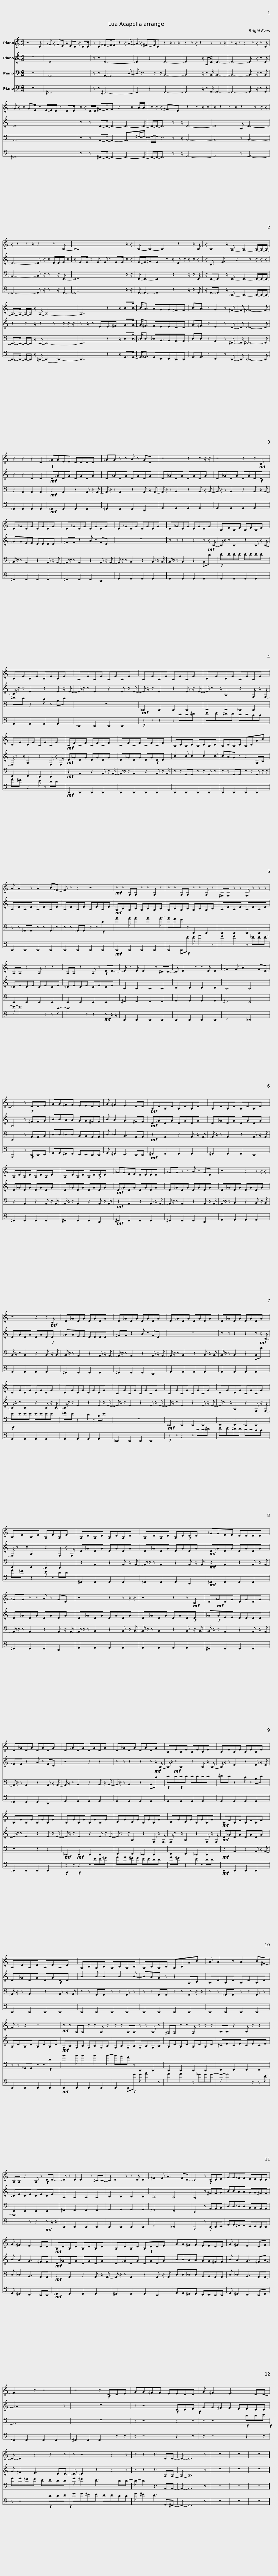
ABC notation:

X:1
%%score 1 2 3 4
L:1/8
M:4/4
I:linebreak $
K:C
V:1 treble
V:2 treble
V:3 bass
V:4 bass
V:1
 z7 D | _G z/ GE z/ ED z/ DD/ | z D ^F-F/F z2 z/ A- | A z/ ^F-F/D z2 z/ z z/ |$ z2 z z/ z2 z z z/ | %5
 z z/ z z2 z z/ z D | _G/ z/ z/ GE/ z E/-E/D/ z DD/ |$ z/ z/ D/-D/ ^F-F/F z2 z/ A/-A/ | z/ z/ z/ ^F3/2D z2 z z/ z/ | z/ z2 z z/ z2 z z/ z/ |$ %10
 z/ z2 z z/ z2 z B,- | B,7 z/ z/ | B,- B,2- B,2 z2 z/ B,/ |$ z/ B,2 z/ A,3/2- A,2- A,/-A,/-A,/- | A,->A,- A,/-A,/ z/ A,/- A,4- | %15
 A,7/2 z2 z/ B>B- |$ B<A AG3/2G^F3/2F | B3/2A3/2 z G2 z ^F- | F/ ^F7- F/ | z2 z2 z2 D2 | %20
!f! _GGEE DDDD |$ _GG z z A z GD | z4 z2 z z/ z/ | z4 z2 z!mf! B, |$ D_GDG DGDG | %25
 D_GDG DGDG | D_GDG DGDG |$ D_GDG DGDG | B,EB,E B,EB,E | B,EB,E B,EB,E |$ %30
 A,EA,E A,EA,E | A,EA,E A,EA,E | B,EB,E A,EA,E |$ B,EB,E A,EA,E |!mf! A,DA,D A,DA,D | %35
 A,DA,D A,DA,D |$ G,B,G,B, G,B,G,B, | G,B,G,B, G,B,GB | A A2 z A2 B^F- | F z z2 z4 |$ %40
!mf! z z G,G, z z G, z | z z G,G, z z G, z | ^F,F, z z F, z z z | A,A, z2 A, z z2 |$ A,A, z2 A, z!f! DD- | %45
 D z D D2 z ^CC- | C D2 z z D D2 | ^F2 F A3 FD- | D4 z!f! DDE |$ GG^FF EEDD | %50
 G ^F2 E3 DD |!mf! A,DA,D A,DA,D | A,DA,D A,DA,D |$ A,DA,D A,DA,D | A,DA,D A,D!f!DD | %55
 _GGEE DDDD |$ _GG z z A z GD | z4 z2 z z/ z/ | z4 z2 z!mf! B, |$ D_GDG DGDG | %60
 D_GDG DGDG | D_GDG DGDG |$ D_GDG DGDG | B,EB,E B,EB,E | B,EB,E B,EB,E |$ %65
 A,EA,E A,EA,E | A,EA,E A,EA,E | B,EB,E A,EA,E |$ B,EB,E A,EA,E | A,DA,D A,DA,D | %70
 A,DA,D A,D!f!DD |$ _GGEE DDDD | _GG z z A z GD | z4 z2 z z/ z/ |$ z4 z2 z!mf! B, | %75
 D!mf!_GDG DGDG | D_GDG DGDG |$ D_GDG DGDG | D_GDG DGDG | B,EB,E B,EB,E |$ %80
 B,EB,E B,EB,E | A,EA,E A,EA,E | A,EA,E A,EA,E |$ B,EB,E A,EA,E | B,EB,E A,EA,E | %85
!mf! A,DA,D A,DA,D |$ A,DA,D A,DA,D | G,B,G,B, G,B,G,B, | G,B,G,B, G,B,GB |$ A A2 z A2 B^F- | %90
 F z z2 z4 |!mf! z z G,G, z z G, z | z z G,G, z z G, z |$ ^F,F, z z F, z z z | A,A, z2 A, z z2 | %95
 A,A, z2 A, z!f! DD- | D z D D2 z ^CC- |$ C D2 z z D D2 | ^F2 F A3 FD- | D4 z!f! DDE | %100
 GG^FF EEDD | G ^F2 E3 DD |$!mf! A,DA,D A,DA,D | A,DA,D A,!f!DDE | GG^FF EEDD | %105
 G ^F2 E3 DF- |$ F3 z z4 | z4 z!f! DDE | GG^FF EEDD | G ^F2 E3 DD- |$ %110
 D- D2 z2 z2 z | z z4 z2 z | z z2 z3 DD- | D- D6 z | z8 | %115
 z8 | z8 |] %117
V:2
 z8 | D8 | z z D6- | D2 z2 D4- |$ D4 z/ A,D/- D2- | %5
 D4- D3/2 z/ z D | D8 |$ z z D-D/- D2- D2- D/- | D/-D-<D z z/ D4- | D4 A, D3- |$ %10
 D4- D z/ z/ D/-D/E/ z/ | z/ EE/ z E E/ z EE/ z/ z/ | E/-E<^FE z z/ D z/ z/ z/ z/ |$ z/ B,3/2 E3/2 z2 z z/ z/ z/ | z2 z z/ z2 z z/ z/ z/ | %15
 z z/ z EE3/2^F G>G- |$ G<^F FE3/2ED3/2D | G3/2^F3/2 z E2 z D- | D/ D7- D/ | z2 z2 D2 D2 | %20
!mf! D_GDG DGDG |$ D_GDG DGDG | D_GDG DGDG | D_GDG DGD!f!D |$ _GGEE DDDD | %25
 ^FF z2 A z FD | z8 |$ z z z2 z2 z!mf! z/ B,/- | B,/ z/ z B,2 z2 B, z/ B,/- | B,/ z/ z E2 z2 E z/ E/- |$ %30
 E/ z/ z E2 z2 E z/ E/- | E/ z/ z E2 z2 E z/ E/- | E/ z z/ G,2 z2 E, z/ E,/- |$ E,/ z z/ G,2 z2 E, z/ E,/ |!mf! D_GDG DGDG | %35
 D_GDG DG!f!DD |$ B2 B B2 B2 B- | BAG z z2 G,B, | A,DA,D A,DA,D | A,DA,D A,DA,D |$ %40
!mf! G,B,G,B, G,B,G,B, | G,B,G,B, G,B,G,B, | A,DA,D A,DA,D | ^CECE CECE |$ ^CECE CECE | %45
 A,2 A,2 A,2 A,2 | B,2 B,2 B,2 B,2 | A,4 A,4 | G,4 z ^FFG |$ BBAA GG^FF | %50
 B A2 G3 ^FF |!mf! D_GDG DGDG | D_GDG DGDG |$ D_GDG DGDG | D_GDG DGDG | %55
!mf! D_GDG DGDG |$ D_GDG DGDG | D_GDG DGDG | D_GDG DGD!f!D |$ _GGEE DDDD | %60
 ^FF z2 A z FD | z8 |$ z z z2 z2 z!mf! z/ B,/- | B,/ z/ z B,2 z2 B, z/ B,/- | B,/ z/ z E2 z2 E z/ E/- |$ %65
 E/ z/ z E2 z2 E z/ E/- | E/ z/ z E2 z2 E z/ E/- | E/ z z/ G,2 z2 E, z/ E,/- |$ E,/ z z/ G,2 z2 E, z/ E,/ | D_GDG DGDG | %70
 D_GDG DGDG |$!mf! D_GDG DGDG | D_GDG DGDG | D_GDG DGDG |$ D_GDG DGD!f!D | %75
 _G!f!GEE DDDD | ^FF z2 A z FD |$ z4 z2 z2 | z z z2 z2 z!mf! z/ B,/- | B,/ z/!mf! z B,2 z2 B, z/ B,/- |$ %80
 B,/ z/ z E2 z2 E z/ E/- | E/ z/ z E2 z2 E z/ E/- | E/ z/ z E2 z2 E z/ E/- |$ E/ z z/ G,2 z2 E, z/ E,/- | E,/ z z/ G,2 z2 E, z/ E,/ | %85
!mf! D_GDG DGDG |$ D_GDG DG!f!DD | B2 B B2 B2 B- | BAG z z2 G,B, |$ A,DA,D A,DA,D | %90
 A,DA,D A,DA,D |!mf! G,B,G,B, G,B,G,B, | G,B,G,B, G,B,G,B, |$ A,DA,D A,DA,D | ^CECE CECE | %95
 ^CECE CECE | A,2 A,2 A,2 A,2 |$ B,2 B,2 B,2 B,2 | A,4 A,4 | G,4 z ^FFG | %100
 BBAA GG^FF | B A2 G3 ^FF |$!mf! D_GDG DGDG | D_GDG DGDG | BBAA GG^FF | %105
 B A2 G3 ^FA- |$ A7 z | z8 | z z4!f! DDE!f! | GG^FF EEDD |$ %110
 G ^F2 E3 DD- | D- D2 z2 z2 z | z z2 z3 A,A,- | A,- A,6 z | z8 | %115
 z8 | z8 |] %117
V:3
 z8 | A,,8 | z z A,,- A,,4 D,- | D, z3/2 z z/ B,,4- |$ B,,4 z/ z B,,/- B,,2- | %5
 B,,4- B,,3/2 z/ z B,, | A,,8 |$ z z A,,-A,,/- A,,2- A,,>^F,-F,/- | F,/-F,/ z3/2 z z/ B,,4- | B,,4 z B,,3- |$ %10
 B,,4- B,, z/ z z/ E,,- | E,,7 z/ z/ | E,,/- E,,2- E,,2 z2 z/ z/ E,,/ |$ z/ E,,-E,, z/ E,,3/2- E,,2- E,,/-E,,/-E,,/- | E,,->E,,- E,,/-E,,/ z/ E,,/- E,,4- | %15
 E,,7/2 z2 z/ D,>D,- |$ D,<D, _D,B,,3/2B,,A,,3/2A,, | D,3/2D,3/2 z A,,2 z ^F,,- | F,,/ ^F,,7- F,,/ | z2 A,,2 A,,2 A,,2 | %20
!mf! z2 A,,2 z2 A,, z/ A,,/- |$ A,,/ z/ z A,,2 z2 A,, z/ A,,/- | A,,/ z/ z B,,2 z2 B,, z/ B,,/- | B,,/ z/ z B,,2 z2 B,, z/ B,,/- |$ B,,/ z/ z A,,2 z2 A,, z/ A,,/- | %25
 A,,/ z/ z A,,2 z2 A,, z/ A,,/- | A,,/ z/ z B,,2 z2 B,, z/ B,,/- |$ B,,/ z/ z B,,2 z2 B,,D |!f! EEEE EEEE | ^FE z2 D z B,E |$ %30
 z8 |!mf! _D,,2 D,,2 D,,2 D,,2 | E,,2 E,,2 _D,,2 D,,2 |$ E,,2 E,,2 _D,,2 D,,2 |!mf! z2 A,,2 z2 A,, z/ A,,/- | %35
 A,,/ z/ z A,,2 z2 A,, z/ A,,/ |$ z z G,,G,, z z G,, z | z z G,,G,, z z G,, z/ z/ | z z _G,,G,, z z G,, z | z z _G,,G,, z z!f! D2 |$ %40
 B2 B B2 B2 B- | BAG z D,,2 D,,2 | D,,2 D,,2 D,,2 D,,2 | E,,2 E,,2 E,,2 E,,2 |$ E,,2 E,,2 E,,2 E,,2 | %45
 ^F,,2 F,,2 F,,2 F,,2 | G,,2 G,,2 G,,2 G,,2 | ^F,,4 E,,4 | D,,4 z A,,A,,B,, |$ D,D,_D,D, B,,B,,A,,A,, | %50
 D, _D,2 B,,3 A,,A,, |!mf! z2 A,,2 z2 A,, z/ A,,/- | A,,/ z/ z A,,2 z2 A,, z/ A,,/ |$ z2 A,,2 z2 A,, z/ A,,/- | A,,/ z/ z A,,2 z2 A,, z/ A,,/ | %55
!mf! z2 A,,2 z2 A,, z/ A,,/- |$ A,,/ z/ z A,,2 z2 A,, z/ A,,/- | A,,/ z/ z B,,2 z2 B,, z/ B,,/- | B,,/ z/ z B,,2 z2 B,, z/ B,,/- |$ B,,/ z/ z A,,2 z2 A,, z/ A,,/- | %60
 A,,/ z/ z A,,2 z2 A,, z/ A,,/- | A,,/ z/ z B,,2 z2 B,, z/ B,,/- |$ B,,/ z/ z B,,2 z2 B,,D |!f! EEEE EEEE | ^FE z2 D z B,E |$ %65
 z8 |!mf! _D,,2 D,,2 D,,2 D,,2 | E,,2 E,,2 _D,,2 D,,2 |$ E,,2 E,,2 _D,,2 D,,2 | z2 A,,2 z2 A,, z/ A,,/- | %70
 A,,/ z/ z A,,2 z2 A,, z/ A,,/ |$!mf! z2 A,,2 z2 A,, z/ A,,/- | A,,/ z/ z A,,2 z2 A,, z/ A,,/- | A,,/ z/ z B,,2 z2 B,, z/ B,,/- |$ B,,/ z/ z B,,2 z2 B,, z/ B,,/- | %75
 B,,/ z/ z A,,2 z2 A,, z/ A,,/- | A,,/ z/ z A,,2 z2 A,, z/ A,,/- |$ A,,/ z/ z B,,2 z2 B,, z/ B,,/- | B,,/ z/ z B,,2 z2 B,,D |!f! EE!f!EE EEEE |$ %80
 ^FE z2 D z B,E | z4 z2 z2 |!mf! _D,,2!mf! D,,2 D,,2 D,,2 |$ E,,2 E,,2 _D,,2 D,,2 | E,,2 E,,2 _D,,2 D,,2 | %85
!mf! z2 A,,2 z2 A,, z/ A,,/- |$ A,,/ z/ z A,,2 z2 A,, z/ A,,/ | z z G,,G,, z z G,, z | z z G,,G,, z z G,, z/ z/ |$ z z _G,,G,, z z G,, z | %90
 z z _G,,G,, z z!f! D2 | B2 B B2 B2 B- | BAG z D,,2 D,,2 |$ D,,2 D,,2 D,,2 D,,2 | E,,2 E,,2 E,,2 E,,2 | %95
 E,,2 E,,2 E,,2 E,,2 | ^F,,2 F,,2 F,,2 F,,2 |$ G,,2 G,,2 G,,2 G,,2 | ^F,,4 E,,4 | D,,4 z A,,A,,B,, | %100
 D,D,_D,D, B,,B,,A,,A,, | D, _D,2 B,,3 A,,A,, |$!mf! z2 A,,2 z2 A,, z/ A,,/- | A,,/ z/ z A,,2 z2 A,, z/ A,,/ | D,D,_D,D, B,,B,,A,,A,, | %105
 D, _D,2 B,,3 A,,A,,- |$ A,,8 | z8 | z z4 z2 z | z z4!f! DDE!f! |$ %110
 GG^FF EEDD | G ^F2 E3 DD- | D- D2 z3 A,,A,,- | A,,- A,,6 z | z8 | %115
 z8 | z8 |] %117
V:4
 z8 | ^F,,8 | z z ^F,,6- | F,,2 z2 G,,4- |$ G,,4 z/ z G,,/- G,,2- | %5
 G,,4- G,,3/2 z/ z G,, | ^F,,8 |$ z z ^F,,-F,,/- F,,2- F,,2- F,,/- | F,,/-F,,-<F,, z z/ G,,4- | G,,4 z G,,3- |$ %10
 G,,4- G,, z/ z z/ G,,- | G,,7 z/ z/ | G,,/- G,,2- G,,2 z2 z/ z/ G,,/ |$ z/ G,,-G,, z/ _D,,3/2- D,,2- D,,/-D,,/-D,,/- | D,,->D,,- D,,/-D,,/ z/ =D,,/- (D,,2 _D,,2-) | %15
 D,,7/2 z2 z/ G,,>G,,- |$ G,,<_G,, G,,E,,3/2E,,D,,3/2D,, | G,,3/2G,,3/2 z E,,2 z D,,- | D,,/ D,,7- D,,/ | ^F,,2 F,,2 F,,2 F,,2 | %20
!mf! ^F,,2 F,,2 F,,2 F,,2 |$ ^F,,2 F,,2 F,,2 D,,2 | G,,2 G,,2 G,,2 G,,2 | G,,2 G,,2 G,,2 G,,2 |$ ^F,,2 F,,2 F,,2 F,,2 | %25
 ^F,,2 F,,2 F,,2 D,,2 | G,,2 G,,2 G,,2 G,,2 |$ G,,2 G,,2 G,,2 G,,2 | G,,2 G,,2 G,,2 G,,2 | G,,2 G,,2 G,,2 G,,2 |$ %30
 _D,,2 D,,2 D,,2 D,,2 |!f! z z z2 z EE^F | GG^FF EEDD |$ G^F z2 E z DD |!mf! D,,2 D,,2 D,,2 D,,2 | %35
 D,,2 D,,2 D,,2 D,,2 |$ D,,2 D,,2 D,,2 D,,2 | D,,2 D,,2 D,,2 D,,2 | D,,2 D,,2 D,,2 D,,2 | D,,2 D,,2 D,,2 D,,2 |$ %40
!mf! D,,2 D,,2 D,,2 D,,2 | D,,2 D,,!f!G G B2 z | A2 A2 z _GGG- | G- G4 z z E- |$ E3 z z2!mf! z z/ z/ | %45
 D,,2 D,,2 D,,2 D,,2 | D,,2 D,,2 D,,2 D,,2 | F,,4 _D,,4 | B,,,4 z!f! D,,D,,E,, |$ G,,G,,^F,,F,, E,,E,,D,,D,, | %50
 G,, ^F,,2 E,,3 D,,D,, |!mf! ^F,,2 F,,2 F,,2 F,,2 | ^F,,2 F,,2 F,,2 D,,2 |$ ^F,,2 F,,2 F,,2 F,,2 | ^F,,2 F,,2 F,,2 D,,2 | %55
!mf! ^F,,2 F,,2 F,,2 F,,2 |$ ^F,,2 F,,2 F,,2 D,,2 | G,,2 G,,2 G,,2 G,,2 | G,,2 G,,2 G,,2 G,,2 |$ ^F,,2 F,,2 F,,2 F,,2 | %60
 ^F,,2 F,,2 F,,2 D,,2 | G,,2 G,,2 G,,2 G,,2 |$ G,,2 G,,2 G,,2 G,,2 | G,,2 G,,2 G,,2 G,,2 | G,,2 G,,2 G,,2 G,,2 |$ %65
 _D,,2 D,,2 D,,2 D,,2 |!f! z z z2 z EE^F | GG^FF EEDD |$ G^F z2 E z DD | ^F,,2 F,,2 F,,2 F,,2 | %70
 ^F,,2 F,,2 F,,2 D,,2 |$!mf! ^F,,2 F,,2 F,,2 F,,2 | ^F,,2 F,,2 F,,2 D,,2 | G,,2 G,,2 G,,2 G,,2 |$ G,,2 G,,2 G,,2 G,,2 | %75
 ^F,,2 F,,2 F,,2 F,,2 | ^F,,2 F,,2 F,,2 D,,2 |$ G,,2 G,,2 G,,2 G,,2 | G,,2 G,,2 G,,2 G,,2 | G,,2 G,,2 G,,2 G,,2 |$ %80
 G,,2 G,,2 G,,2 G,,2 | _D,,2 D,,2 D,,2 D,,2 |!f! z z!f! z2 z EE^F |$ GG^FF EEDD | G^F z2 E z DD | %85
!mf! D,,2 D,,2 D,,2 D,,2 |$ D,,2 D,,2 D,,2 D,,2 | D,,2 D,,2 D,,2 D,,2 | D,,2 D,,2 D,,2 D,,2 |$ D,,2 D,,2 D,,2 D,,2 | %90
 D,,2 D,,2 D,,2 D,,2 |!mf! D,,2 D,,2 D,,2 D,,2 | D,,2 D,,!f!G G B2 z |$ A2 A2 z _GGG- | G- G4 z z E- | %95
 E3 z z2!mf! z z/ z/ | D,,2 D,,2 D,,2 D,,2 |$ D,,2 D,,2 D,,2 D,,2 | F,,4 _D,,4 | B,,,4 z!f! D,,D,,E,, | %100
 G,,G,,^F,,F,, E,,E,,D,,D,, | G,, ^F,,2 E,,3 D,,D,, |$!mf! ^F,,2 F,,2 F,,2 F,,2 | ^F,,2 F,,2 F,,2 D,,2 | G,,G,,^F,,F,, E,,E,,D,,D,, | %105
 G,, ^F,,2 E,,3 D,,F,, |$ ^F,,2 F,,2 F,,2 F,,2 | ^F,,2 F,,2 F,,2 z z | z z4 z2 z | z z4 z2 z |$ %110
 z z4!f! DDE!f! | GG^FF EEDD | G ^F2 E3 G,,^F,,- | F,,- F,,6 z | z8 | %115
 z8 | z8 |] %117
